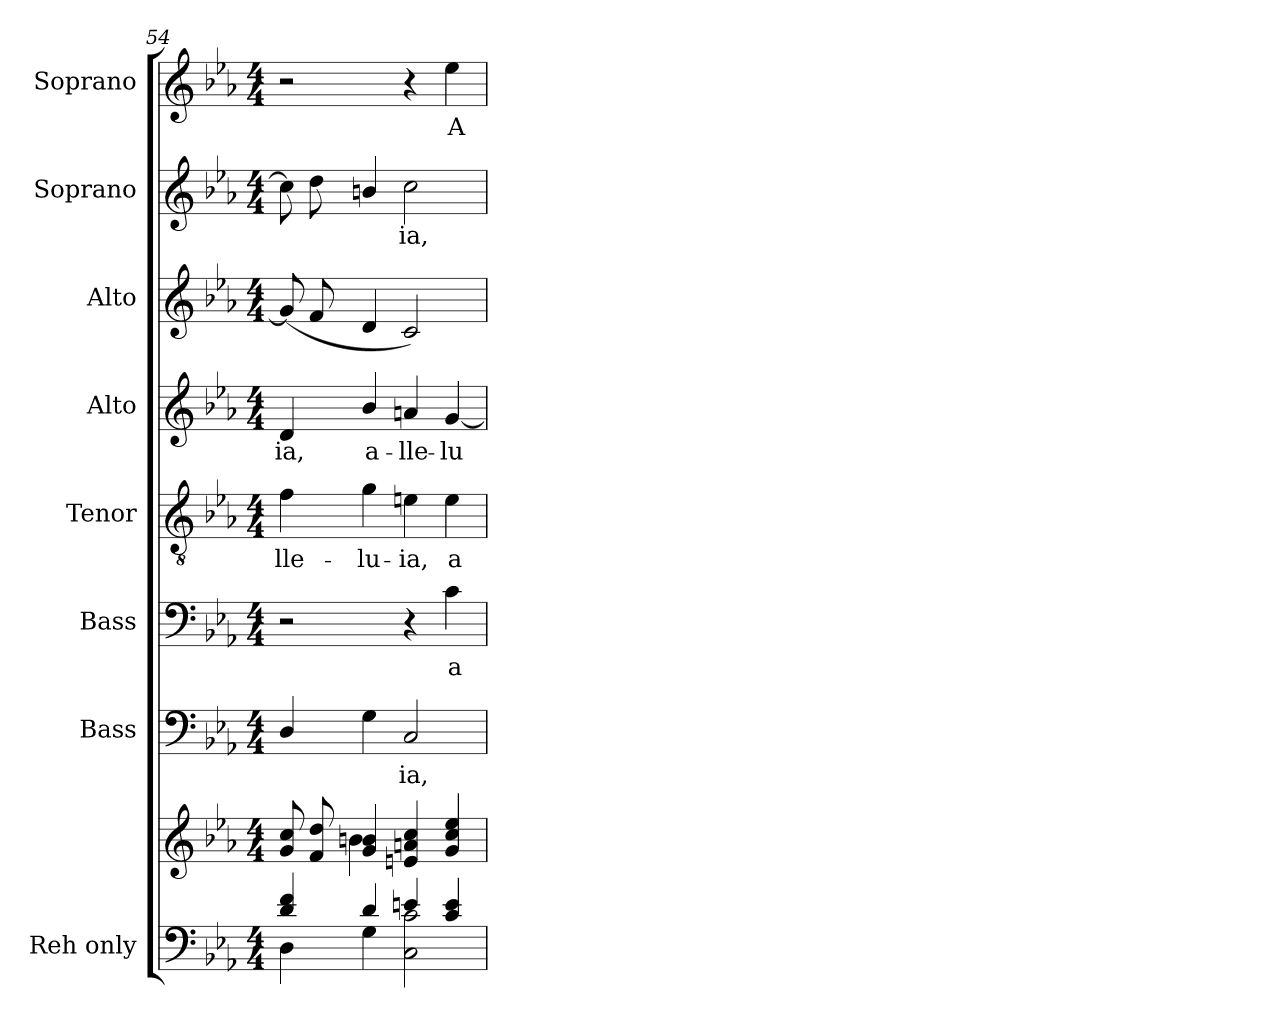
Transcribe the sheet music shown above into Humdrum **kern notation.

**kern	**kern	**kern	**text	**kern	**text	**kern	**text	**kern	**text	**kern	**kern	**text	**kern	**text
*part8	*part8	*part7	*part7	*part6	*part6	*part5	*part5	*part4	*part4	*part3	*part2	*part2	*part1	*part1
*staff9	*staff8	*staff7	*staff7	*staff6	*staff6	*staff5	*staff5	*staff4	*staff4	*staff3	*staff2	*staff2	*staff1	*staff1
*I"Reh only	*	*I"Bass	*	*I"Bass	*	*I"Tenor	*	*I"Alto	*	*I"Alto	*I"Soprano	*	*I"Soprano	*
*I'Reh only	*	*I'B.	*	*I'B.	*	*I'T.	*	*I'A.	*	*I'A.	*I'S.	*	*I'S.	*
*clefF4	*clefG2	*clefF4	*	*clefF4	*	*clefGv2	*	*clefG2	*	*clefG2	*clefG2	*	*clefG2	*
*	*	*	*	*	*	*ITrd7c12	*	*	*	*	*	*	*	*
*k[b-e-a-]	*k[b-e-a-]	*k[b-e-a-]	*	*k[b-e-a-]	*	*k[b-e-a-]	*	*k[b-e-a-]	*	*k[b-e-a-]	*k[b-e-a-]	*	*k[b-e-a-]	*
*E-:	*E-:	*E-:	*	*E-:	*	*E-:	*	*E-:	*	*E-:	*E-:	*	*E-:	*
*M4/4	*M4/4	*M4/4	*	*M4/4	*	*M4/4	*	*M4/4	*	*M4/4	*M4/4	*	*M4/4	*
=54	=54	=54	=54	=54	=54	=54	=54	=54	=54	=54	=54	=54	=54	=54
*^	*^	*	*	*	*	*	*	*	*	*	*	*	*	*
!	!	!	!	!	!	!	!	!	!LO:LY:b:color=#000000	!	!	!	!	!	!	!
!	!	!	!	!	!	!	!	!	!	!	!LO:LY:b:color=#000000	!	!	!	!	!
4di/ 4fi	4Di\	8gi/ 8cci	4ryy	4Di/	.	2r	.	4Fi\	-lle-	4di/	-ia,	(8gi/]	8cci\]	.	2r	.
.	.	8fi/ 8ddi	.	.	.	.	.	.	.	.	.	8fi/	8ddi\	.	.	.
!	!	!	!	!	!	!	!	!	!LO:LY:b:color=#000000	!	!	!	!	!	!	!
!	!	!	!	!	!	!	!	!	!	!	!LO:LY:b:color=#000000	!	!	!	!	!
4di/	4Gi\	4gi/ 4bni	4bi\	4Gi\	.	.	.	4Gi\	-lu-	4b-i/	a-	4di/	4bni/	.	.	.
!	!	!	!	!	!LO:LY:b:color=#000000	!	!	!	!	!	!	!	!	!	!	!
!	!	!	!	!	!	!	!	!	!LO:LY:b:color=#000000	!	!	!	!	!	!	!
!	!	!	!	!	!	!	!	!	!	!	!LO:LY:b:color=#000000	!	!	!	!	!
!	!	!	!	!	!	!	!	!	!	!	!	!	!	!LO:LY:b:color=#000000	!	!
4eni/	2Ci\ 2ci	4eni/ 4ani 4cci	2ryy	2Ci/	-ia,	4r	.	4Eni\	-ia,	4ani/	-lle-	2ci/)	2cci\	-ia,	4r	.
!	!	!	!	!	!	!	!LO:LY:b:color=#000000	!	!	!	!	!	!	!	!	!
!	!	!	!	!	!	!	!	!	!LO:LY:b:color=#000000	!	!	!	!	!	!	!
!	!	!	!	!	!	!	!	!	!	!	!LO:LY:b:color=#000000	!	!	!	!	!
!	!	!	!	!	!	!	!	!	!	!	!	!	!	!	!	!LO:LY:b:color=#000000
4ci/ 4ei	.	4gi/ 4cci 4ee-i	.	.	.	4ci\	a-	4Ei\	a-	[4gi/	-lu-	.	.	.	4ee-i\	A-
*v	*v	*	*	*	*	*	*	*	*	*	*	*	*	*	*	*
*	*v	*v	*	*	*	*	*	*	*	*	*	*	*	*	*
=	=	=	=	=	=	=	=	=	=	=	=	=	=	=
*-	*-	*-	*-	*-	*-	*-	*-	*-	*-	*-	*-	*-	*-	*-
